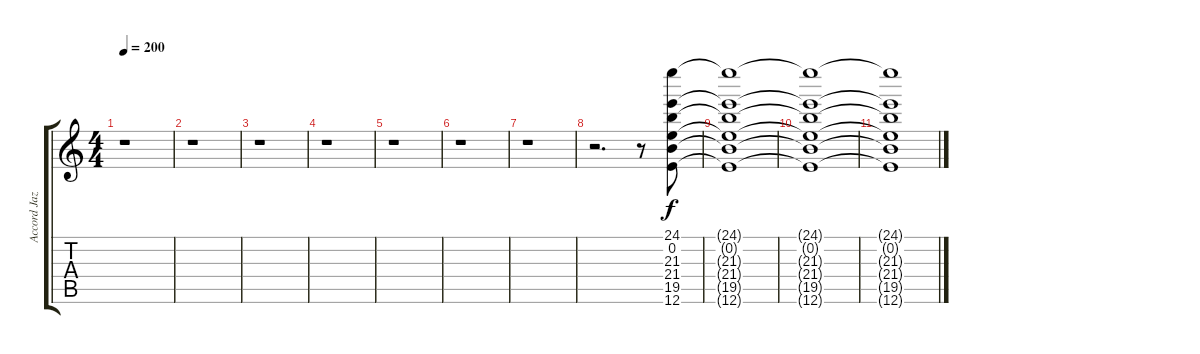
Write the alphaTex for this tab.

\track ("Accord Jazz Guitar (6)" "Accord Jaz") {instrument electricguitarjazz}
\staff {score tabs}
\tuning (E4 B3 G3 D3 A2 E2) {hide}
\ts (4 4)
\tempo 200
\clef g2
\ks c
r.1{dy f} |
r.1 |
r.1 |
r.1 |
r.1 |
r.1 |
r.1 |
r.2{d} r.8 (24.1 0.2 21.3 21.4 19.5 12.6).8 |
(24.1{t} 0.2{t} 21.3{t} 21.4{t} 19.5{t} 12.6{t}).1 |
(24.1{t} 0.2{t} 21.3{t} 21.4{t} 19.5{t} 12.6{t}).1 |
(24.1{t} 0.2{t} 21.3{t} 21.4{t} 19.5{t} 12.6{t}).1
